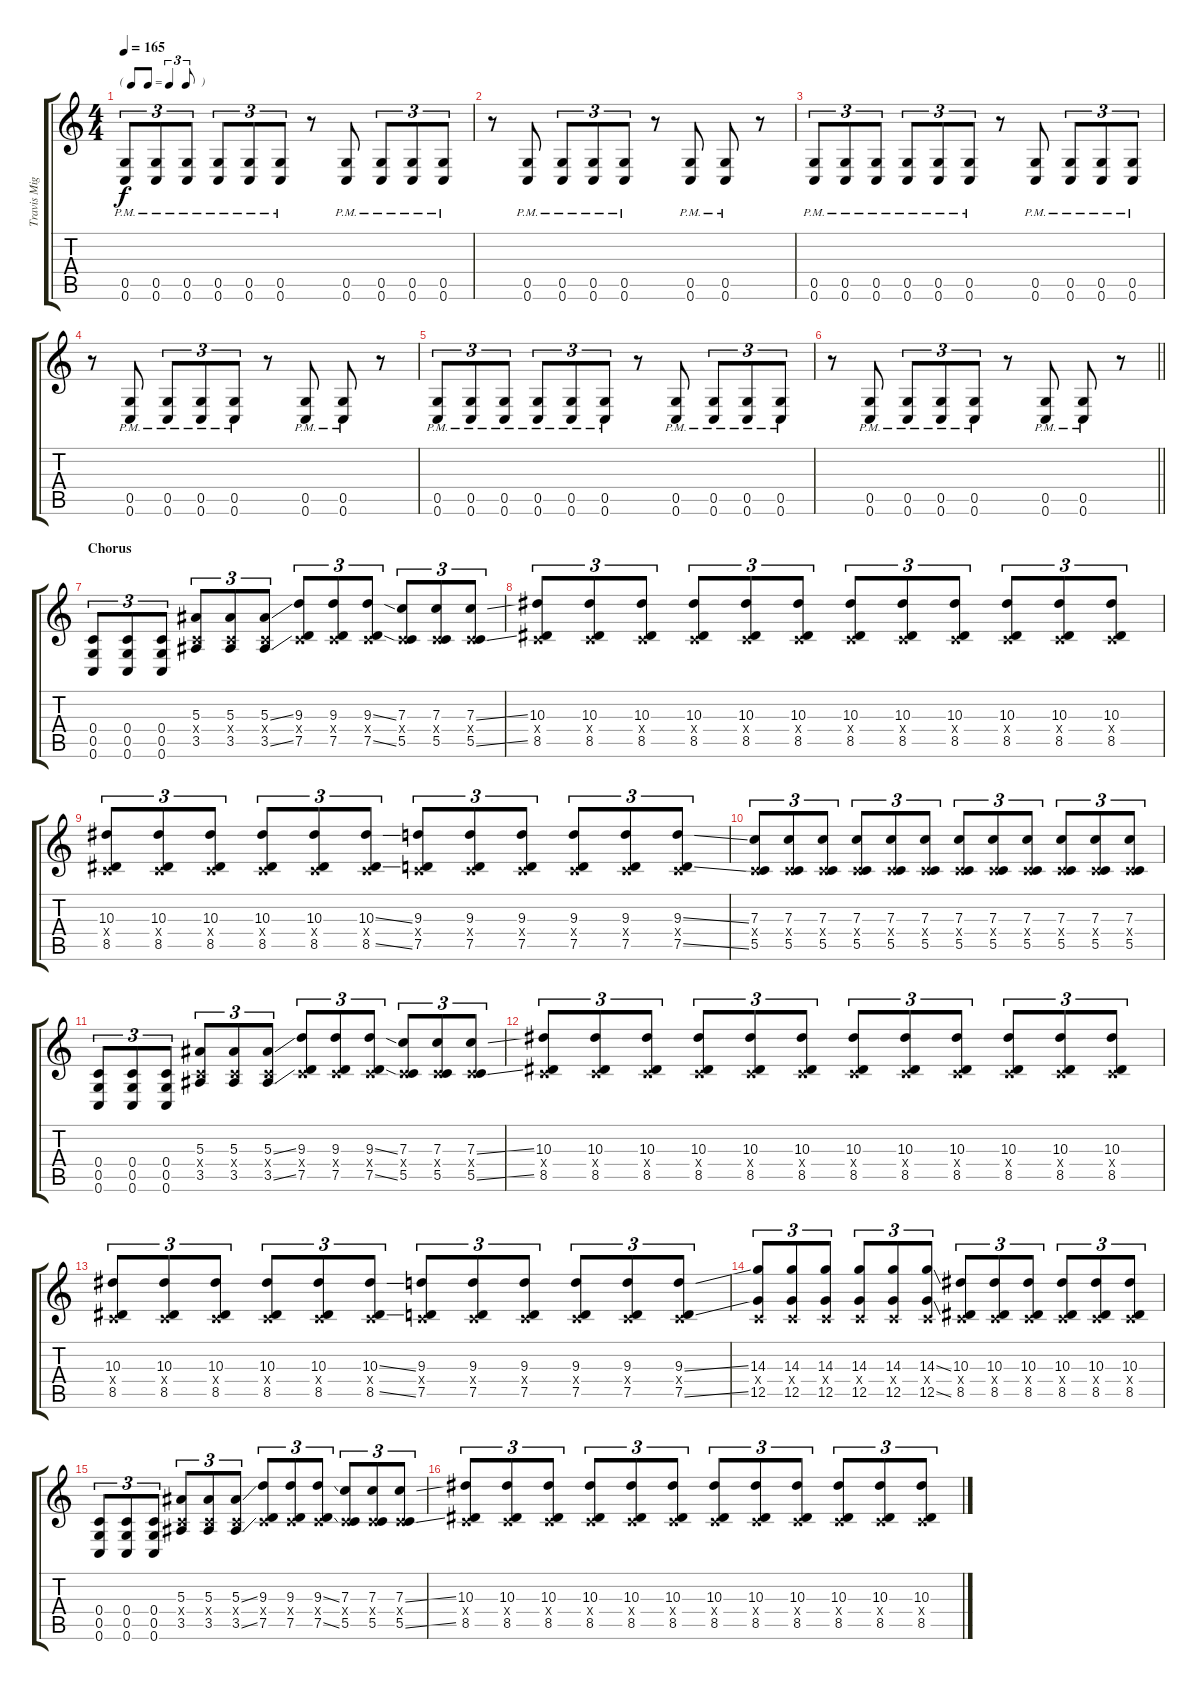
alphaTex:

\track ("Travis Miguel" "Travis Mig") {instrument distortionguitar}
\staff {score tabs}
\tuning (D4 A3 F3 C3 G2 C2) {hide}
\ts (4 4)
\tf triplet8th
\tempo 165
\clef g2
\ks c
(0.5{pm} 0.6{pm}).8{tu (3 2) dy f} (0.5{pm} 0.6{pm}).8{tu (3 2)} (0.5{pm} 0.6{pm}).8{tu (3 2)} (0.5{pm} 0.6{pm}).8{tu (3 2)} (0.5{pm} 0.6{pm}).8{tu (3 2)} (0.5{pm} 0.6{pm}).8{tu (3 2)} r.8 (0.5{pm} 0.6{pm}).8 (0.5{pm} 0.6{pm}).8{tu (3 2)} (0.5{pm} 0.6{pm}).8{tu (3 2)} (0.5{pm} 0.6{pm}).8{tu (3 2)} |
r.8 (0.5{pm} 0.6{pm}).8 (0.5{pm} 0.6{pm}).8{tu (3 2)} (0.5{pm} 0.6{pm}).8{tu (3 2)} (0.5{pm} 0.6{pm}).8{tu (3 2)} r.8 (0.5{pm} 0.6{pm}).8 (0.5{pm} 0.6{pm}).8 r.8 |
(0.5{pm} 0.6{pm}).8{tu (3 2)} (0.5{pm} 0.6{pm}).8{tu (3 2)} (0.5{pm} 0.6{pm}).8{tu (3 2)} (0.5{pm} 0.6{pm}).8{tu (3 2)} (0.5{pm} 0.6{pm}).8{tu (3 2)} (0.5{pm} 0.6{pm}).8{tu (3 2)} r.8 (0.5{pm} 0.6{pm}).8 (0.5{pm} 0.6{pm}).8{tu (3 2)} (0.5{pm} 0.6{pm}).8{tu (3 2)} (0.5{pm} 0.6{pm}).8{tu (3 2)} |
r.8 (0.5{pm} 0.6{pm}).8 (0.5{pm} 0.6{pm}).8{tu (3 2)} (0.5{pm} 0.6{pm}).8{tu (3 2)} (0.5{pm} 0.6{pm}).8{tu (3 2)} r.8 (0.5{pm} 0.6{pm}).8 (0.5{pm} 0.6{pm}).8 r.8 |
(0.5{pm} 0.6{pm}).8{tu (3 2)} (0.5{pm} 0.6{pm}).8{tu (3 2)} (0.5{pm} 0.6{pm}).8{tu (3 2)} (0.5{pm} 0.6{pm}).8{tu (3 2)} (0.5{pm} 0.6{pm}).8{tu (3 2)} (0.5{pm} 0.6{pm}).8{tu (3 2)} r.8 (0.5{pm} 0.6{pm}).8 (0.5{pm} 0.6{pm}).8{tu (3 2)} (0.5{pm} 0.6{pm}).8{tu (3 2)} (0.5{pm} 0.6{pm}).8{tu (3 2)} |
\barLineRight lightlight
r.8 (0.5{pm} 0.6{pm}).8 (0.5{pm} 0.6{pm}).8{tu (3 2)} (0.5{pm} 0.6{pm}).8{tu (3 2)} (0.5{pm} 0.6{pm}).8{tu (3 2)} r.8 (0.5{pm} 0.6{pm}).8 (0.5{pm} 0.6{pm}).8 r.8 |
\section ("" "Chorus")
(0.4 0.5 0.6).8{tu (3 2)} (0.4 0.5 0.6).8{tu (3 2)} (0.4 0.5 0.6).8{tu (3 2)} (5.3 0.4{x} 3.5).8{tu (3 2)} (5.3 0.4{x} 3.5).8{tu (3 2)} (5.3{ss} 0.4{x} 3.5{ss}).8{tu (3 2)} (9.3 0.4{x} 7.5).8{tu (3 2)} (9.3 0.4{x} 7.5).8{tu (3 2)} (9.3{ss} 0.4{x} 7.5{ss}).8{tu (3 2)} (7.3 0.4{x} 5.5).8{tu (3 2)} (7.3 0.4{x} 5.5).8{tu (3 2)} (7.3{ss} 0.4{x} 5.5{ss}).8{tu (3 2)} |
(10.3 0.4{x} 8.5).8{tu (3 2)} (10.3 0.4{x} 8.5).8{tu (3 2)} (10.3 0.4{x} 8.5).8{tu (3 2)} (10.3 0.4{x} 8.5).8{tu (3 2)} (10.3 0.4{x} 8.5).8{tu (3 2)} (10.3 0.4{x} 8.5).8{tu (3 2)} (10.3 0.4{x} 8.5).8{tu (3 2)} (10.3 0.4{x} 8.5).8{tu (3 2)} (10.3 0.4{x} 8.5).8{tu (3 2)} (10.3 0.4{x} 8.5).8{tu (3 2)} (10.3 0.4{x} 8.5).8{tu (3 2)} (10.3 0.4{x} 8.5).8{tu (3 2)} |
(10.3 0.4{x} 8.5).8{tu (3 2)} (10.3 0.4{x} 8.5).8{tu (3 2)} (10.3 0.4{x} 8.5).8{tu (3 2)} (10.3 0.4{x} 8.5).8{tu (3 2)} (10.3 0.4{x} 8.5).8{tu (3 2)} (10.3{ss} 0.4{x} 8.5{ss}).8{tu (3 2)} (9.3 0.4{x} 7.5).8{tu (3 2)} (9.3 0.4{x} 7.5).8{tu (3 2)} (9.3 0.4{x} 7.5).8{tu (3 2)} (9.3 0.4{x} 7.5).8{tu (3 2)} (9.3 0.4{x} 7.5).8{tu (3 2)} (9.3{ss} 0.4{x} 7.5{ss}).8{tu (3 2)} |
(7.3 0.4{x} 5.5).8{tu (3 2)} (7.3 0.4{x} 5.5).8{tu (3 2)} (7.3 0.4{x} 5.5).8{tu (3 2)} (7.3 0.4{x} 5.5).8{tu (3 2)} (7.3 0.4{x} 5.5).8{tu (3 2)} (7.3 0.4{x} 5.5).8{tu (3 2)} (7.3 0.4{x} 5.5).8{tu (3 2)} (7.3 0.4{x} 5.5).8{tu (3 2)} (7.3 0.4{x} 5.5).8{tu (3 2)} (7.3 0.4{x} 5.5).8{tu (3 2)} (7.3 0.4{x} 5.5).8{tu (3 2)} (7.3 0.4{x} 5.5).8{tu (3 2)} |
(0.4 0.5 0.6).8{tu (3 2)} (0.4 0.5 0.6).8{tu (3 2)} (0.4 0.5 0.6).8{tu (3 2)} (5.3 0.4{x} 3.5).8{tu (3 2)} (5.3 0.4{x} 3.5).8{tu (3 2)} (5.3{ss} 0.4{x} 3.5{ss}).8{tu (3 2)} (9.3 0.4{x} 7.5).8{tu (3 2)} (9.3 0.4{x} 7.5).8{tu (3 2)} (9.3{ss} 0.4{x} 7.5{ss}).8{tu (3 2)} (7.3 0.4{x} 5.5).8{tu (3 2)} (7.3 0.4{x} 5.5).8{tu (3 2)} (7.3{ss} 0.4{x} 5.5{ss}).8{tu (3 2)} |
(10.3 0.4{x} 8.5).8{tu (3 2)} (10.3 0.4{x} 8.5).8{tu (3 2)} (10.3 0.4{x} 8.5).8{tu (3 2)} (10.3 0.4{x} 8.5).8{tu (3 2)} (10.3 0.4{x} 8.5).8{tu (3 2)} (10.3 0.4{x} 8.5).8{tu (3 2)} (10.3 0.4{x} 8.5).8{tu (3 2)} (10.3 0.4{x} 8.5).8{tu (3 2)} (10.3 0.4{x} 8.5).8{tu (3 2)} (10.3 0.4{x} 8.5).8{tu (3 2)} (10.3 0.4{x} 8.5).8{tu (3 2)} (10.3 0.4{x} 8.5).8{tu (3 2)} |
(10.3 0.4{x} 8.5).8{tu (3 2)} (10.3 0.4{x} 8.5).8{tu (3 2)} (10.3 0.4{x} 8.5).8{tu (3 2)} (10.3 0.4{x} 8.5).8{tu (3 2)} (10.3 0.4{x} 8.5).8{tu (3 2)} (10.3{ss} 0.4{x} 8.5{ss}).8{tu (3 2)} (9.3 0.4{x} 7.5).8{tu (3 2)} (9.3 0.4{x} 7.5).8{tu (3 2)} (9.3 0.4{x} 7.5).8{tu (3 2)} (9.3 0.4{x} 7.5).8{tu (3 2)} (9.3 0.4{x} 7.5).8{tu (3 2)} (9.3{ss} 0.4{x} 7.5{ss}).8{tu (3 2)} |
(14.3 0.4{x} 12.5).8{tu (3 2)} (14.3 0.4{x} 12.5).8{tu (3 2)} (14.3 0.4{x} 12.5).8{tu (3 2)} (14.3 0.4{x} 12.5).8{tu (3 2)} (14.3 0.4{x} 12.5).8{tu (3 2)} (14.3{ss} 0.4{x} 12.5{ss}).8{tu (3 2)} (10.3 0.4{x} 8.5).8{tu (3 2)} (10.3 0.4{x} 8.5).8{tu (3 2)} (10.3 0.4{x} 8.5).8{tu (3 2)} (10.3 0.4{x} 8.5).8{tu (3 2)} (10.3 0.4{x} 8.5).8{tu (3 2)} (10.3 0.4{x} 8.5).8{tu (3 2)} |
(0.4 0.5 0.6).8{tu (3 2)} (0.4 0.5 0.6).8{tu (3 2)} (0.4 0.5 0.6).8{tu (3 2)} (5.3 0.4{x} 3.5).8{tu (3 2)} (5.3 0.4{x} 3.5).8{tu (3 2)} (5.3{ss} 0.4{x} 3.5{ss}).8{tu (3 2)} (9.3 0.4{x} 7.5).8{tu (3 2)} (9.3 0.4{x} 7.5).8{tu (3 2)} (9.3{ss} 0.4{x} 7.5{ss}).8{tu (3 2)} (7.3 0.4{x} 5.5).8{tu (3 2)} (7.3 0.4{x} 5.5).8{tu (3 2)} (7.3{ss} 0.4{x} 5.5{ss}).8{tu (3 2)} |
(10.3 0.4{x} 8.5).8{tu (3 2)} (10.3 0.4{x} 8.5).8{tu (3 2)} (10.3 0.4{x} 8.5).8{tu (3 2)} (10.3 0.4{x} 8.5).8{tu (3 2)} (10.3 0.4{x} 8.5).8{tu (3 2)} (10.3 0.4{x} 8.5).8{tu (3 2)} (10.3 0.4{x} 8.5).8{tu (3 2)} (10.3 0.4{x} 8.5).8{tu (3 2)} (10.3 0.4{x} 8.5).8{tu (3 2)} (10.3 0.4{x} 8.5).8{tu (3 2)} (10.3 0.4{x} 8.5).8{tu (3 2)} (10.3 0.4{x} 8.5).8{tu (3 2)}
